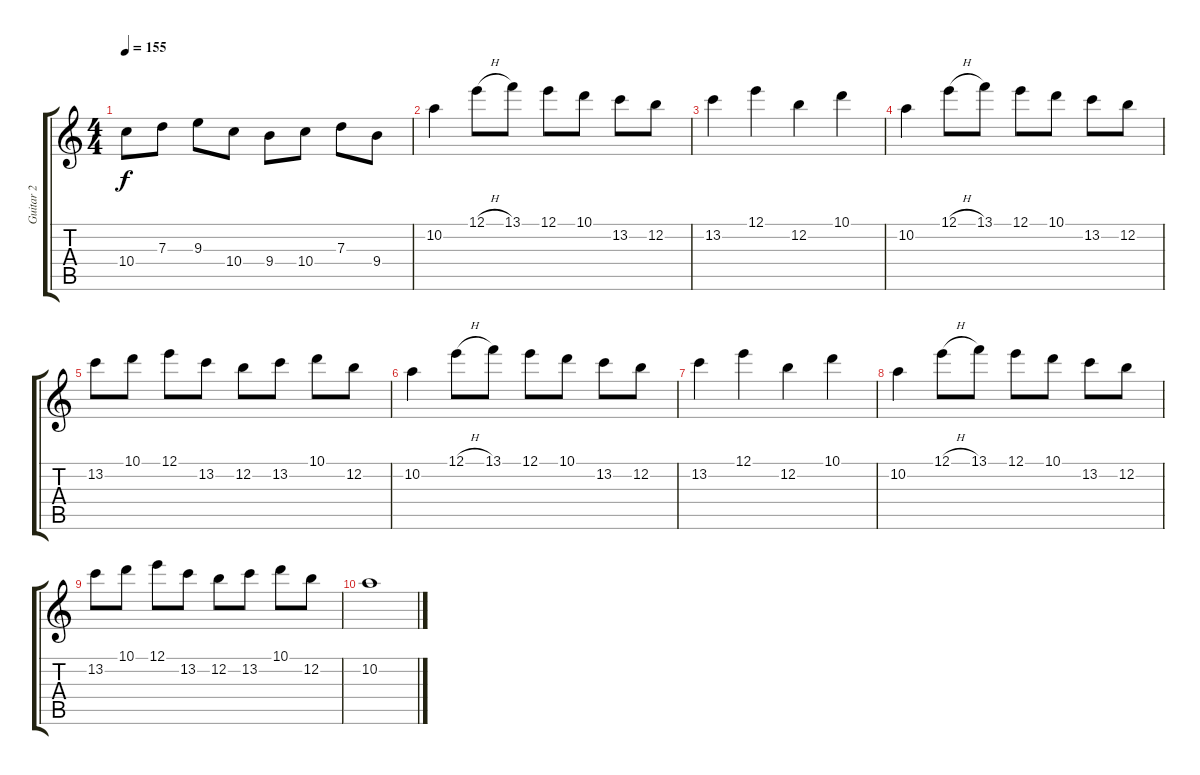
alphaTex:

\track ("Guitar 2" "Guitar 2") {instrument overdrivenguitar}
\staff {score tabs}
\tuning (E4 B3 G3 D3 A2 E2) {hide}
\ts (4 4)
\tempo 155
\clef g2
\ks c
10.4.8{dy f} 7.3.8 9.3.8 10.4.8 9.4.8 10.4.8 7.3.8 9.4.8 |
10.2.4 12.1{h}.8 13.1.8 12.1.8 10.1.8 13.2.8 12.2.8 |
13.2.4 12.1.4 12.2.4 10.1.4 |
10.2.4 12.1{h}.8 13.1.8 12.1.8 10.1.8 13.2.8 12.2.8 |
13.2.8 10.1.8 12.1.8 13.2.8 12.2.8 13.2.8 10.1.8 12.2.8 |
10.2.4 12.1{h}.8 13.1.8 12.1.8 10.1.8 13.2.8 12.2.8 |
13.2.4 12.1.4 12.2.4 10.1.4 |
10.2.4 12.1{h}.8 13.1.8 12.1.8 10.1.8 13.2.8 12.2.8 |
13.2.8 10.1.8 12.1.8 13.2.8 12.2.8 13.2.8 10.1.8 12.2.8 |
10.2.1
